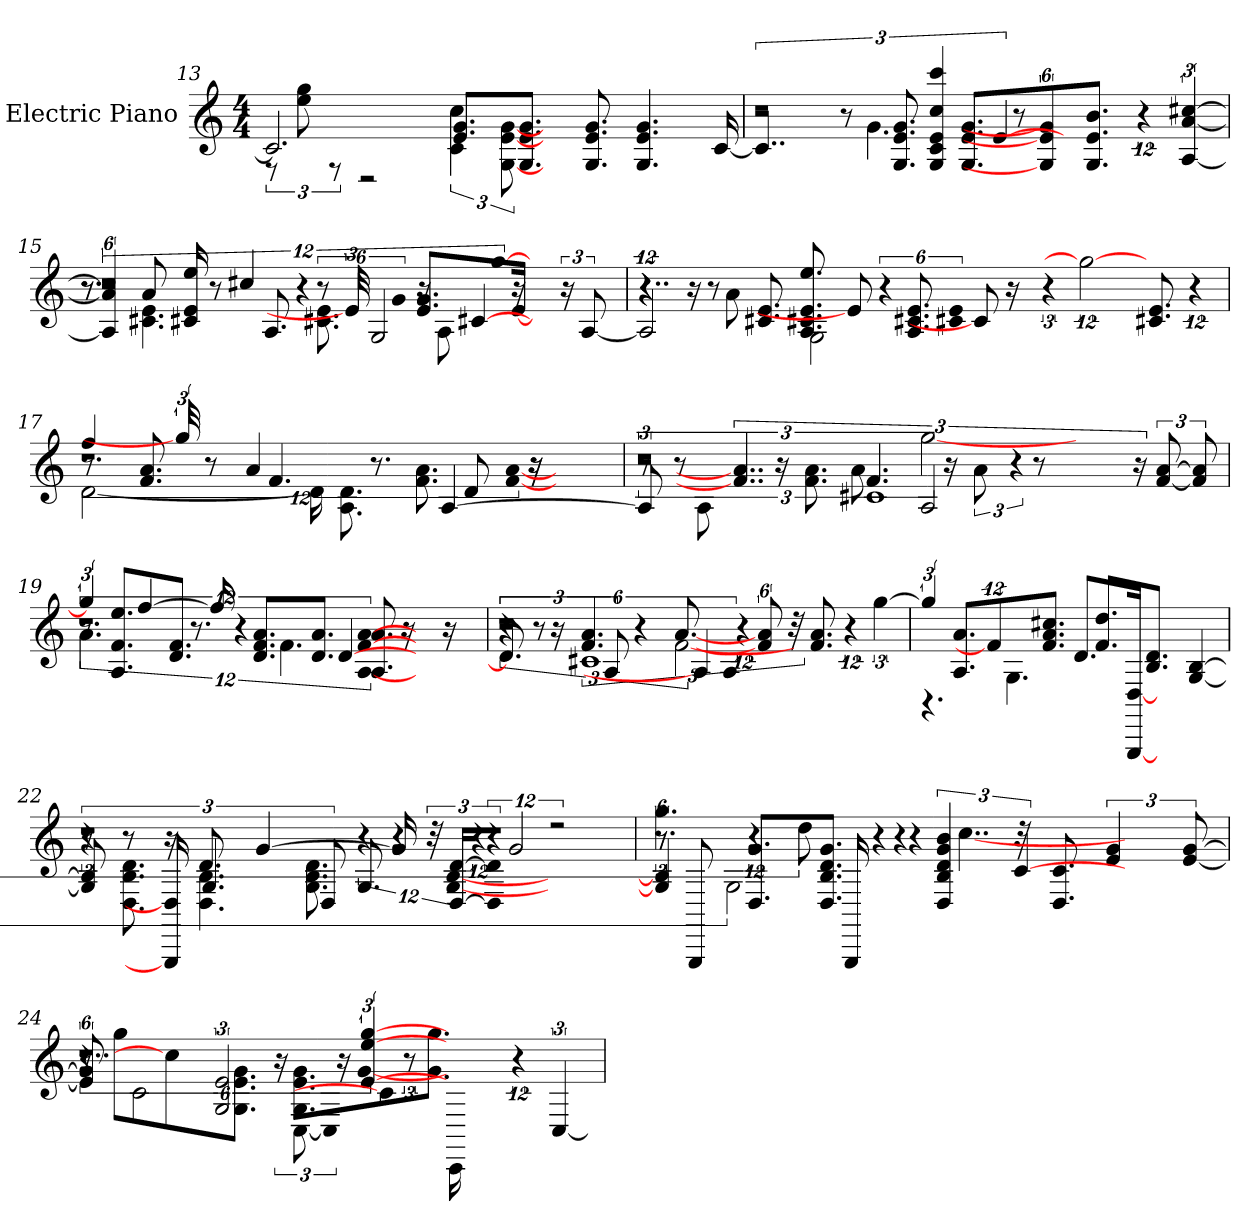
**kern
*part1
*staff1
*I"Electric Piano
*I'E.Pno
*clefG2
*M4/4
=13
*^
2.c]	12r
.	12ee 12gg
.	12r
.	2r
8.e/ 8.gL	6c 6cc
.	[12G [12e [12g
8.g/ 8.G 8.eJ	.
.	2.ryy
8.G 8.e 8.g	.
4.G 4.e 4.g	.
[16c	.
=14	=14
*	*^
4..c]	2r	3%2r
8r	.	.
.	4.g	.
8.G 8.e 8.g	.	.
.	.	6G 6c 6e 6cc 6ccc
8.G/ 8.e 8.gL	.	.
.	.	[6e
.	8r	.
48%5G] 48%5e] 48%5g]	.	.
.	24%13ryy	24%13ryy
8.e/ 8.b 8.GJ	.	.
48%7r	.	.
[6cc#X [6A [6a	.	.
=15	=15	=15
*	*^	*^
*	*	*	*	*
24%5cc#] 24%5A] 24%5a]	8.r	8.r	2r	12%11r
.	4.e 4.c#X	8a	.	.
16c#X 16e 16ee	.	.	.	.
8r	.	.	.	.
.	.	4cc#X	.	.
8.A	.	.	.	.
.	.	.	4r	.
.	8.e 8.c#X	48%5r	.	.
48e]	.	.	.	.
2G	.	.	.	.
.	.	12g	.	.
.	8.e/ 8.gL	[4c#X	16r	.
.	.	.	8A	.
.	.	.	.	[12gg
.	[16e/Jk	.	16r	.
.	48%11ryy	48%11ryy	48%11ryy	48%11ryy
24r	.	.	.	.
[12A	.	.	.	.
*	*	*v	*v	*v
=16	=16	=16
24%7A]	4r	4..r
.	16r	.
8r	.	.
.	8a	.
8.c#X 8.e	.	.
.	2G	8.ee 8.A 8.c#X 8.e
8e]	.	.
.	.	24%5r
8.A 8.c#X 8.e	.	.
.	.	6e 6c#X
8c#]	.	.
.	16r	.
.	1ryy	1ryy
6r	.	.
24%11gg_	.	.
8.c#X 8.e	.	.
48%7r	.	.
=17	=17	=17
*	*	*^
4ff	[2d	8.r	12%11r
.	.	8.f 8.a	.
48gg]	.	.	.
8r	.	.	.
.	.	4a	.
4.f	.	.	.
.	16d]	.	.
.	8.A 8.d	.	.
.	.	8.r	.
.	8.f 8.a	.	.
[4A	.	.	.
.	.	8d	.
.	.	.	[12f [12a
.	16r	16r	.
.	48ryy	48ryy	48ryy
=18	=18	=18	=18
*	*	*	*^
12A]	8r	2r	3%2r	3%2r
8r	.	.	.	.
.	8A	.	.	.
6..f] 6..a]	.	.	.	.
.	16r	.	.	.
.	8.f 8.a	.	.	.
3%2c#X	8.a	4.f	.	.
.	.	.	[3gg	3A
.	16r	.	.	.
.	12a	.	.	.
.	6r	.	.	.
.	.	8r	.	.
.	4.ryy	4.ryy	4.ryy	4.ryy
24r	.	.	.	.
[12f [12a	.	.	.	.
12f] 12a]	.	.	.	.
=19	=19	=19	=19	=19
6gg]	4.a	8.r	12%11r	12%11r
8.A/ 8.ee 8.fL	.	.	.	.
.	.	[4ff	.	.
8.f/ 8.dJ	.	.	.	.
.	8.r	.	.	.
.	.	16ff]	.	.
.	.	4r	.	.
8.f/ 8.a 8.dL	.	.	.	.
.	4.f	.	.	.
8.d/ 8.aJ	.	.	.	.
.	.	[4d	.	.
8.A 8.a	.	.	[12A	[12f [12a
.	16r	.	.	.
.	6ryy	6ryy	6ryy	6ryy
16r	.	.	.	.
=20	=20	=20	=20	=20
8.d]	4r	3r	3%2r	6%5r
8r	.	.	.	.
.	16r	.	.	.
4.f 4.a	3%2c#X	.	.	.
.	.	12A	.	.
.	.	4r	.	.
.	.	8.a	[3f	.
4A]	.	.	.	.
.	.	.	.	6A
.	.	48%7r	.	.
48%5f] 48%5a]	.	.	.	.
.	48r	.	.	.
.	24%13ryy	24%13ryy	24%13ryy	24%13ryy
8.f 8.a	.	.	.	.
48%7r	.	.	.	.
[6gg	.	.	.	.
*	*v	*v	*v	*v
=21	=21
6gg]	4.r
8.A/ 8.aL	.
48%11f]	.
.	4.G
8.cc#X/ 8.f 8.aJ	.
.	8.d/L
8.dd/ 8.fL	.
.	[16D/ [16GGGJk
8.d/ 8.BJ	.
.	48%19ryy
[4G [4B	.
=22	=22
*^	*^
*	*	*^	*
8G] 8B]	8r	4r	3%2r	3%2r
8r	8.B 8.d 8.D	.	.	.
16D] 16GGG]	.	16r	.	.
4.G	4.D 4.B	8.d	.	.
.	.	[4g	.	.
.	.	.	8.B 8.d 8.G	12D
8.G	48%7r	.	.	.
.	.	16g]	.	4r
.	.	48r	.	.
.	[6G [6B	[24d/ [24DKL	.	.
.	.	.	48%7r	.
48%7r	.	8d/] 8D]J	.	.
.	8.ryy	8.ryy	8.ryy	8.ryy
12g	.	.	.	.
12r	.	.	.	.
*	*	*	*v	*v
=23	=23	=23	=23
24%5G] 24%5B]	4.gg	12r	8.r
.	.	8GGG	.
.	.	.	3G
8.g/ 8.DL	.	48%11r	.
.	12dd	.	.
8.g/ 8.B 8.d 8.DJ	.	.	.
.	.	16GGG	.
.	48%5r	.	.
.	.	4r	.
.	.	.	48%23r
.	[4..cc	.	.
6B 6g 6b 6D 6d	.	.	.
48r	.	[4c	.
8.c 8.D	.	.	.
6g 6e	.	.	.
.	24%5ryy	24%5ryy	24%5ryy
[12e [12g	.	.	.
=24	=24	=24	=24
48%5e] 48%5g]	8r	4..r	6%5r
8gg\L	.	.	.
.	2c	.	.
4cc]	.	.	.
.	.	3e 3G	.
8.G\ 8.e 8.gJ	.	.	.
.	24r	.	.
8.e\ 8.G 8.gL	[12C	.	.
.	48%5C]	.	.
.	.	16r	.
.	.	[6e [6ee [6gg	[6g
8c]	12r	.	.
.	[16CC	.	.
8.g\ 8.ggJ	.	.	.
.	48%23ryy	48%23ryy	48%23ryy
48%7r	.	.	.
[6C	.	.	.
*v	*v	*v	*v
=
*-
